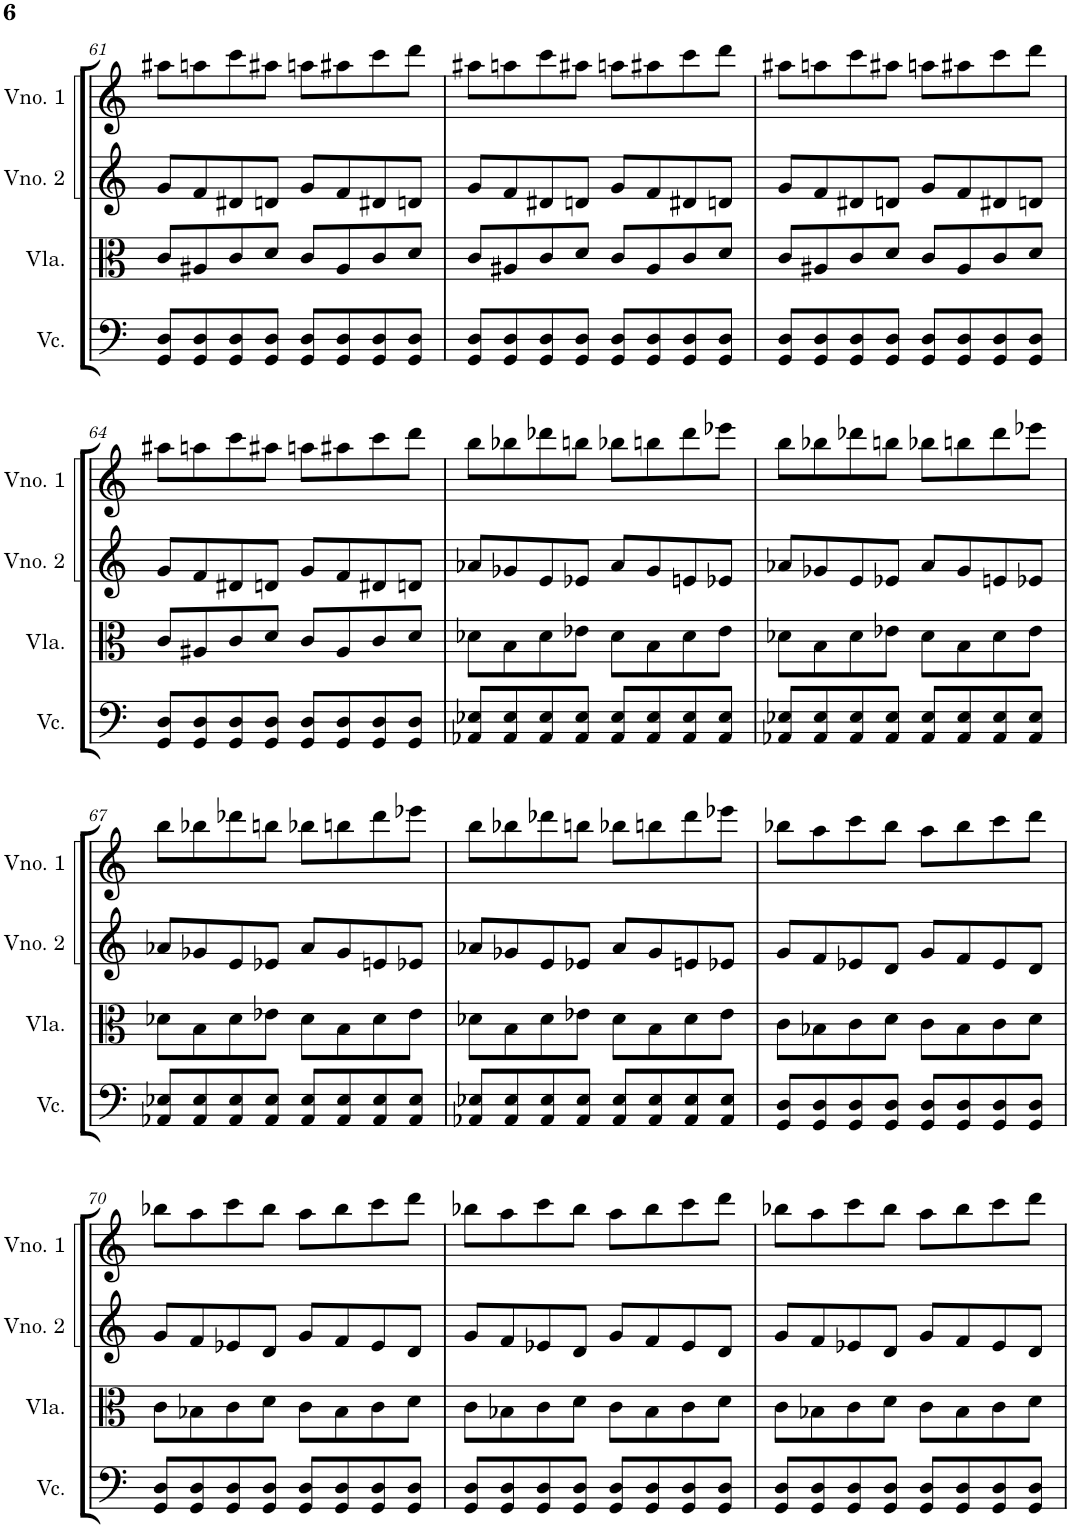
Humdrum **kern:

**kern	**kern	**kern	**kern
*part4	*part3	*part2	*part1
*staff4	*staff3	*staff2	*staff1
*I"Violoncelo	*I"Viola	*I"Violino 2	*I"Violino 1
*I'Vc.	*I'Vla.	*I'Vno. 2	*I'Vno. 1
!!LO:PB:g=z
*clefF4	*clefC3	*clefG2	*clefG2
*k[]	*k[]	*k[]	*k[]
*M4/4	*M4/4	*M4/4	*M4/4
=61	=61	=61	=61
8GG/ 8D/L	8c/L	8g/L	8aa#X\L
8GG/ 8D/	8A#X/	8f/	8aan\
8GG/ 8D/	8c/	8d#X/	8ccc\
8GG/ 8D/J	8d/J	8dn/J	8aa#X\J
8GG/ 8D/L	8c/L	8g/L	8aan\L
8GG/ 8D/	8A#/	8f/	8aa#X\
8GG/ 8D/	8c/	8d#X/	8ccc\
8GG/ 8D/J	8d/J	8dn/J	8ddd\J
=62	=62	=62	=62
8GG/ 8D/L	8c/L	8g/L	8aa#X\L
8GG/ 8D/	8A#X/	8f/	8aan\
8GG/ 8D/	8c/	8d#X/	8ccc\
8GG/ 8D/J	8d/J	8dn/J	8aa#X\J
8GG/ 8D/L	8c/L	8g/L	8aan\L
8GG/ 8D/	8A#/	8f/	8aa#X\
8GG/ 8D/	8c/	8d#X/	8ccc\
8GG/ 8D/J	8d/J	8dn/J	8ddd\J
=63	=63	=63	=63
8GG/ 8D/L	8c/L	8g/L	8aa#X\L
8GG/ 8D/	8A#X/	8f/	8aan\
8GG/ 8D/	8c/	8d#X/	8ccc\
8GG/ 8D/J	8d/J	8dn/J	8aa#X\J
8GG/ 8D/L	8c/L	8g/L	8aan\L
8GG/ 8D/	8A#/	8f/	8aa#X\
8GG/ 8D/	8c/	8d#X/	8ccc\
8GG/ 8D/J	8d/J	8dn/J	8ddd\J
!!LO:LB:g=z
=64	=64	=64	=64
8GG/ 8D/L	8c/L	8g/L	8aa#X\L
8GG/ 8D/	8A#X/	8f/	8aan\
8GG/ 8D/	8c/	8d#X/	8ccc\
8GG/ 8D/J	8d/J	8dn/J	8aa#X\J
8GG/ 8D/L	8c/L	8g/L	8aan\L
8GG/ 8D/	8A#/	8f/	8aa#X\
8GG/ 8D/	8c/	8d#X/	8ccc\
8GG/ 8D/J	8d/J	8dn/J	8ddd\J
=65	=65	=65	=65
8AA-X/ 8E-X/L	8d-X\L	8a-X/L	8bb\L
8AA-/ 8E-/	8B\	8g-X/	8bb-X\
8AA-/ 8E-/	8d-\	8e/	8ddd-X\
8AA-/ 8E-/J	8e-X\J	8e-X/J	8bbn\J
8AA-/ 8E-/L	8d-\L	8a-/L	8bb-X\L
8AA-/ 8E-/	8B\	8g-/	8bbn\
8AA-/ 8E-/	8d-\	8en/	8ddd-\
8AA-/ 8E-/J	8e-\J	8e-X/J	8eee-X\J
=66	=66	=66	=66
8AA-X/ 8E-X/L	8d-X\L	8a-X/L	8bb\L
8AA-/ 8E-/	8B\	8g-X/	8bb-X\
8AA-/ 8E-/	8d-\	8e/	8ddd-X\
8AA-/ 8E-/J	8e-X\J	8e-X/J	8bbn\J
8AA-/ 8E-/L	8d-\L	8a-/L	8bb-X\L
8AA-/ 8E-/	8B\	8g-/	8bbn\
8AA-/ 8E-/	8d-\	8en/	8ddd-\
8AA-/ 8E-/J	8e-\J	8e-X/J	8eee-X\J
!!LO:LB:g=z
=67	=67	=67	=67
8AA-X/ 8E-X/L	8d-X\L	8a-X/L	8bb\L
8AA-/ 8E-/	8B\	8g-X/	8bb-X\
8AA-/ 8E-/	8d-\	8e/	8ddd-X\
8AA-/ 8E-/J	8e-X\J	8e-X/J	8bbn\J
8AA-/ 8E-/L	8d-\L	8a-/L	8bb-X\L
8AA-/ 8E-/	8B\	8g-/	8bbn\
8AA-/ 8E-/	8d-\	8en/	8ddd-\
8AA-/ 8E-/J	8e-\J	8e-X/J	8eee-X\J
=68	=68	=68	=68
8AA-X/ 8E-X/L	8d-X\L	8a-X/L	8bb\L
8AA-/ 8E-/	8B\	8g-X/	8bb-X\
8AA-/ 8E-/	8d-\	8e/	8ddd-X\
8AA-/ 8E-/J	8e-X\J	8e-X/J	8bbn\J
8AA-/ 8E-/L	8d-\L	8a-/L	8bb-X\L
8AA-/ 8E-/	8B\	8g-/	8bbn\
8AA-/ 8E-/	8d-\	8en/	8ddd-\
8AA-/ 8E-/J	8e-\J	8e-X/J	8eee-X\J
=69	=69	=69	=69
8GG/ 8D/L	8c\L	8g/L	8bb-X\L
8GG/ 8D/	8B-X\	8f/	8aa\
8GG/ 8D/	8c\	8e-X/	8ccc\
8GG/ 8D/J	8d\J	8d/J	8bb-\J
8GG/ 8D/L	8c\L	8g/L	8aa\L
8GG/ 8D/	8B-\	8f/	8bb-\
8GG/ 8D/	8c\	8e-/	8ccc\
8GG/ 8D/J	8d\J	8d/J	8ddd\J
!!LO:LB:g=z
=70	=70	=70	=70
8GG/ 8D/L	8c\L	8g/L	8bb-X\L
8GG/ 8D/	8B-X\	8f/	8aa\
8GG/ 8D/	8c\	8e-X/	8ccc\
8GG/ 8D/J	8d\J	8d/J	8bb-\J
8GG/ 8D/L	8c\L	8g/L	8aa\L
8GG/ 8D/	8B-\	8f/	8bb-\
8GG/ 8D/	8c\	8e-/	8ccc\
8GG/ 8D/J	8d\J	8d/J	8ddd\J
=71	=71	=71	=71
8GG/ 8D/L	8c\L	8g/L	8bb-X\L
8GG/ 8D/	8B-X\	8f/	8aa\
8GG/ 8D/	8c\	8e-X/	8ccc\
8GG/ 8D/J	8d\J	8d/J	8bb-\J
8GG/ 8D/L	8c\L	8g/L	8aa\L
8GG/ 8D/	8B-\	8f/	8bb-\
8GG/ 8D/	8c\	8e-/	8ccc\
8GG/ 8D/J	8d\J	8d/J	8ddd\J
=72	=72	=72	=72
8GG/ 8D/L	8c\L	8g/L	8bb-X\L
8GG/ 8D/	8B-X\	8f/	8aa\
8GG/ 8D/	8c\	8e-X/	8ccc\
8GG/ 8D/J	8d\J	8d/J	8bb-\J
8GG/ 8D/L	8c\L	8g/L	8aa\L
8GG/ 8D/	8B-\	8f/	8bb-\
8GG/ 8D/	8c\	8e-/	8ccc\
8GG/ 8D/J	8d\J	8d/J	8ddd\J
=	=	=	=
*-	*-	*-	*-
